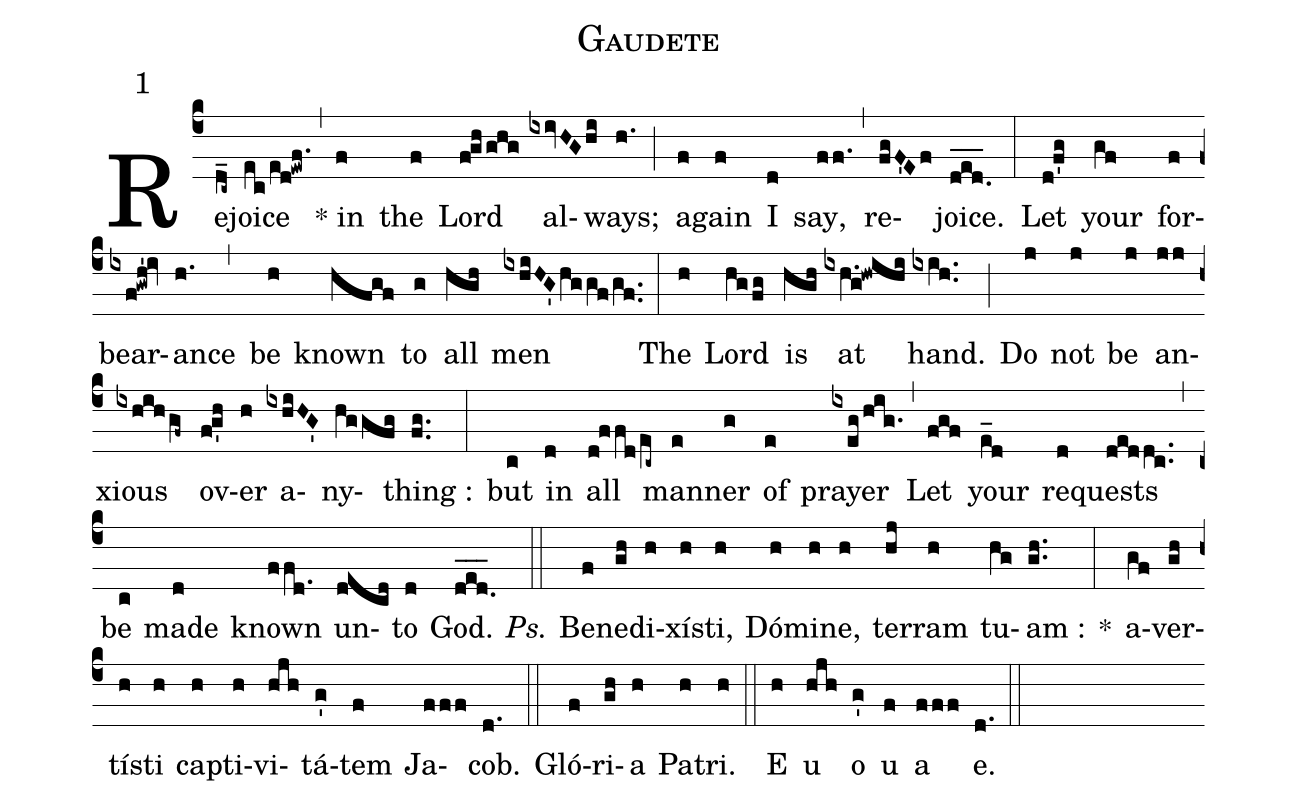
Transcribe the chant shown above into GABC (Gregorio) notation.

name:Gaudete;
mode:1;
%%
(c4) Re(d_c~)joice(ec/ed!ewf.) (,) * in(f) the(f) Lord(fgh/ghg) al(ixivHGhi)ways;(h.) (;) a(f)gain(f) I(d) say,(ff.) (,) re(fgF'Ef)joice.(d_e_d._) (:) Let(d!f'g) your(gf) for(f)bear(ixf!gwh'!iv)ance(h.) (,) be(h) known(hfgf) to(g) all(hgh) men(ixhiHG'hggf/gf..) (:) The(h) Lord(hgfg) is(hgh) at(ixh.g!hwihi) hand.(ixih..) (;) Do(j) not(j) be(j) an(jj)xious(ixhihgf~) ov(fg'h)er(h) a(ixhiHG')ny(hggfg)thing :(fg..) (:) but(c) in(d) all(d!ffd/ec~) man(e)ner(g) of(e) prayer(ixeg/hig.) (,) Let(fgf) your(e_d) re(d)quests(deddc..) (,) be(c) made(d) known(ffd.) un(decd)to(d) God.(d_e_d._) (::) <i>Ps.</i> Be(f)ne(gh)di(h)xí(h)sti,(h) Dó(h)mi(h)ne,(h) ter(hj)ram(h) tu(hg)am :(gh..) *(:) a(gf)ver(gh)tí(h)sti(h) ca(h)pti(h)vi(hjh)tá(g')tem(f) Ja(fff)cob.(d.) (::) Gló(f)ri(gh)a(h) Pa(h)tri.(h) (::) <eu>E(h) u(hjh) o(g') u(f) a(fff) e.</eu>(d.) (::)
